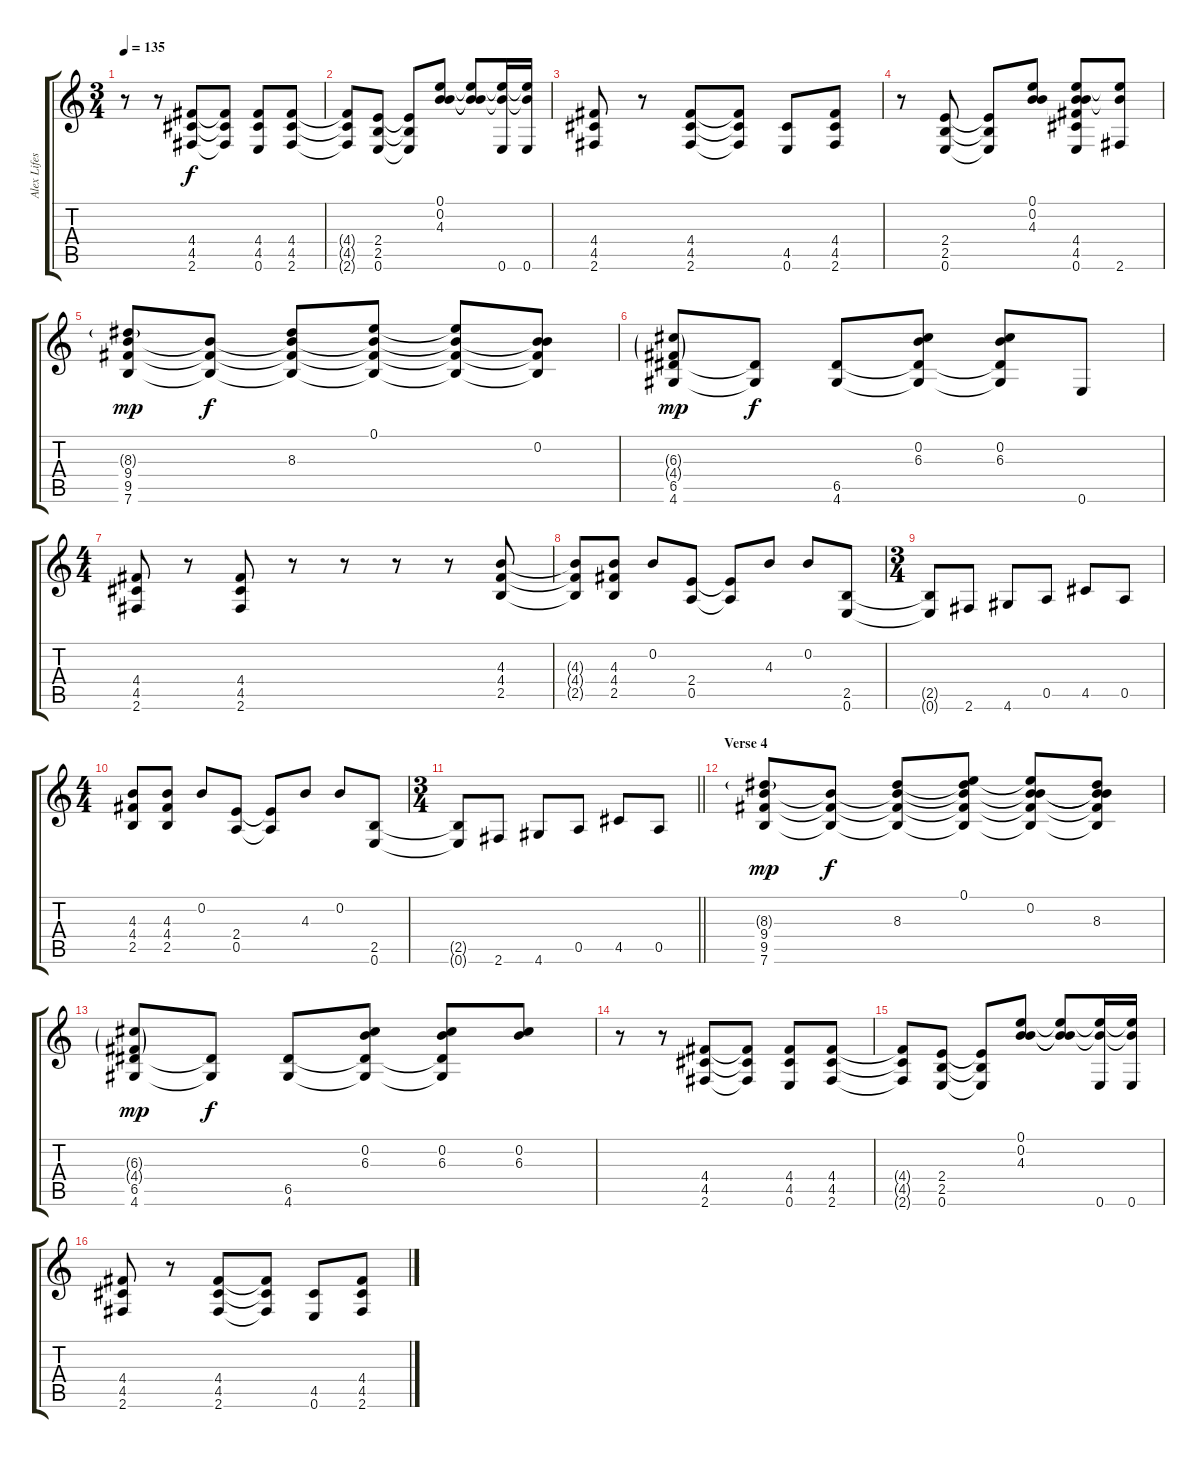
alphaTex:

\track ("Alex Lifeson" "Alex Lifes") {mute instrument overdrivenguitar}
\staff {score tabs}
\tuning (E4 B3 G3 D3 A2 E2) {hide}
\ts (3 4)
\tempo 135
\clef g2
\ks c
r.8{dy f} r.8 (4.4 4.5 2.6).8 (4.4{t} 4.5{t} 2.6{t}).8 (4.4 4.5 0.6).8 (4.4 4.5 2.6).8 |
(4.4{t} 4.5{t} 2.6{t}).8 (2.4 2.5 0.6).8 (2.4{t} 2.5{t} 0.6{t}).8 (0.1 0.2 4.3).8 (0.1{t} 0.2{t} 4.3{t}).8 (0.1{t} 0.2{t} 0.6).16 (0.1{t} 0.2{t} 0.6).16 |
(4.4 4.5 2.6).8 r.8 (4.4 4.5 2.6).8 (4.4{t} 4.5{t} 2.6{t}).8 (4.5 0.6).8 (4.4 4.5 2.6).8 |
r.8 (2.4 2.5 0.6).8 (2.4{t} 2.5{t} 0.6{t}).8 (0.1 0.2 4.3).8 (0.1{t} 0.2{t} 4.3{t} 4.4 4.5 0.6).8 (0.1{t} 0.2{t} 2.6).8 |
(8.3{g} 9.4 9.5 7.6).8{dy mp} (9.4{t} 9.5{t} 7.6{t}).8{dy f} (8.3 9.4{t} 9.5{t} 7.6{t}).8 (0.1 9.4{t} 9.5{t} 7.6{t}).8 (0.1{t} 9.4{t} 9.5{t} 7.6{t}).8 (0.2 9.4{t} 9.5{t} 7.6{t}).8 |
(6.3{g} 4.4{g} 6.5 4.6).8{dy mp} (6.5{t} 4.6{t}).8{dy f} (6.5 4.6).8 (0.2 6.3 6.5{t} 4.6{t}).8 (0.2 6.3 6.5{t} 4.6{t}).8 0.6.8 |
\ts (4 4)
(4.4 4.5 2.6).8 r.8 (4.4 4.5 2.6).8 r.8 r.8 r.8 r.8 (4.3 4.4 2.5).8 |
(4.3{t} 4.4{t} 2.5{t}).8 (4.3 4.4 2.5).8 0.2.8 (2.4 0.5).8 (2.4{t} 0.5{t}).8 4.3.8 0.2.8 (2.5 0.6).8 |
\ts (3 4)
(2.5{t} 0.6{t}).8 2.6.8 4.6.8 0.5.8 4.5.8 0.5.8 |
\ts (4 4)
(4.3 4.4 2.5).8 (4.3 4.4 2.5).8 0.2.8 (2.4 0.5).8 (2.4{t} 0.5{t}).8 4.3.8 0.2.8 (2.5 0.6).8 |
\ts (3 4)
\barLineRight lightlight
(2.5{t} 0.6{t}).8 2.6.8 4.6.8 0.5.8 4.5.8 0.5.8 |
\section ("" "Verse 4")
(8.3{g} 9.4 9.5 7.6).8{dy mp} (9.4{t} 9.5{t} 7.6{t}).8{dy f} (8.3 9.4{t} 9.5{t} 7.6{t}).8 (0.1 8.3{t} 9.4{t} 9.5{t} 7.6{t}).8 (0.1{t} 0.2 9.4{t} 9.5{t} 7.6{t}).8 (0.2{t} 8.3 9.4{t} 9.5{t} 7.6{t}).8 |
(6.3{g} 4.4{g} 6.5 4.6).8{dy mp} (6.5{t} 4.6{t}).8{dy f} (6.5 4.6).8 (0.2 6.3 6.5{t} 4.6{t}).8 (0.2 6.3 6.5{t} 4.6{t}).8 (0.2 6.3).8 |
r.8 r.8 (4.4 4.5 2.6).8 (4.4{t} 4.5{t} 2.6{t}).8 (4.4 4.5 0.6).8 (4.4 4.5 2.6).8 |
(4.4{t} 4.5{t} 2.6{t}).8 (2.4 2.5 0.6).8 (2.4{t} 2.5{t} 0.6{t}).8 (0.1 0.2 4.3).8 (0.1{t} 0.2{t} 4.3{t}).8 (0.1{t} 0.2{t} 0.6).16 (0.1{t} 0.2{t} 0.6).16 |
(4.4 4.5 2.6).8 r.8 (4.4 4.5 2.6).8 (4.4{t} 4.5{t} 2.6{t}).8 (4.5 0.6).8 (4.4 4.5 2.6).8
